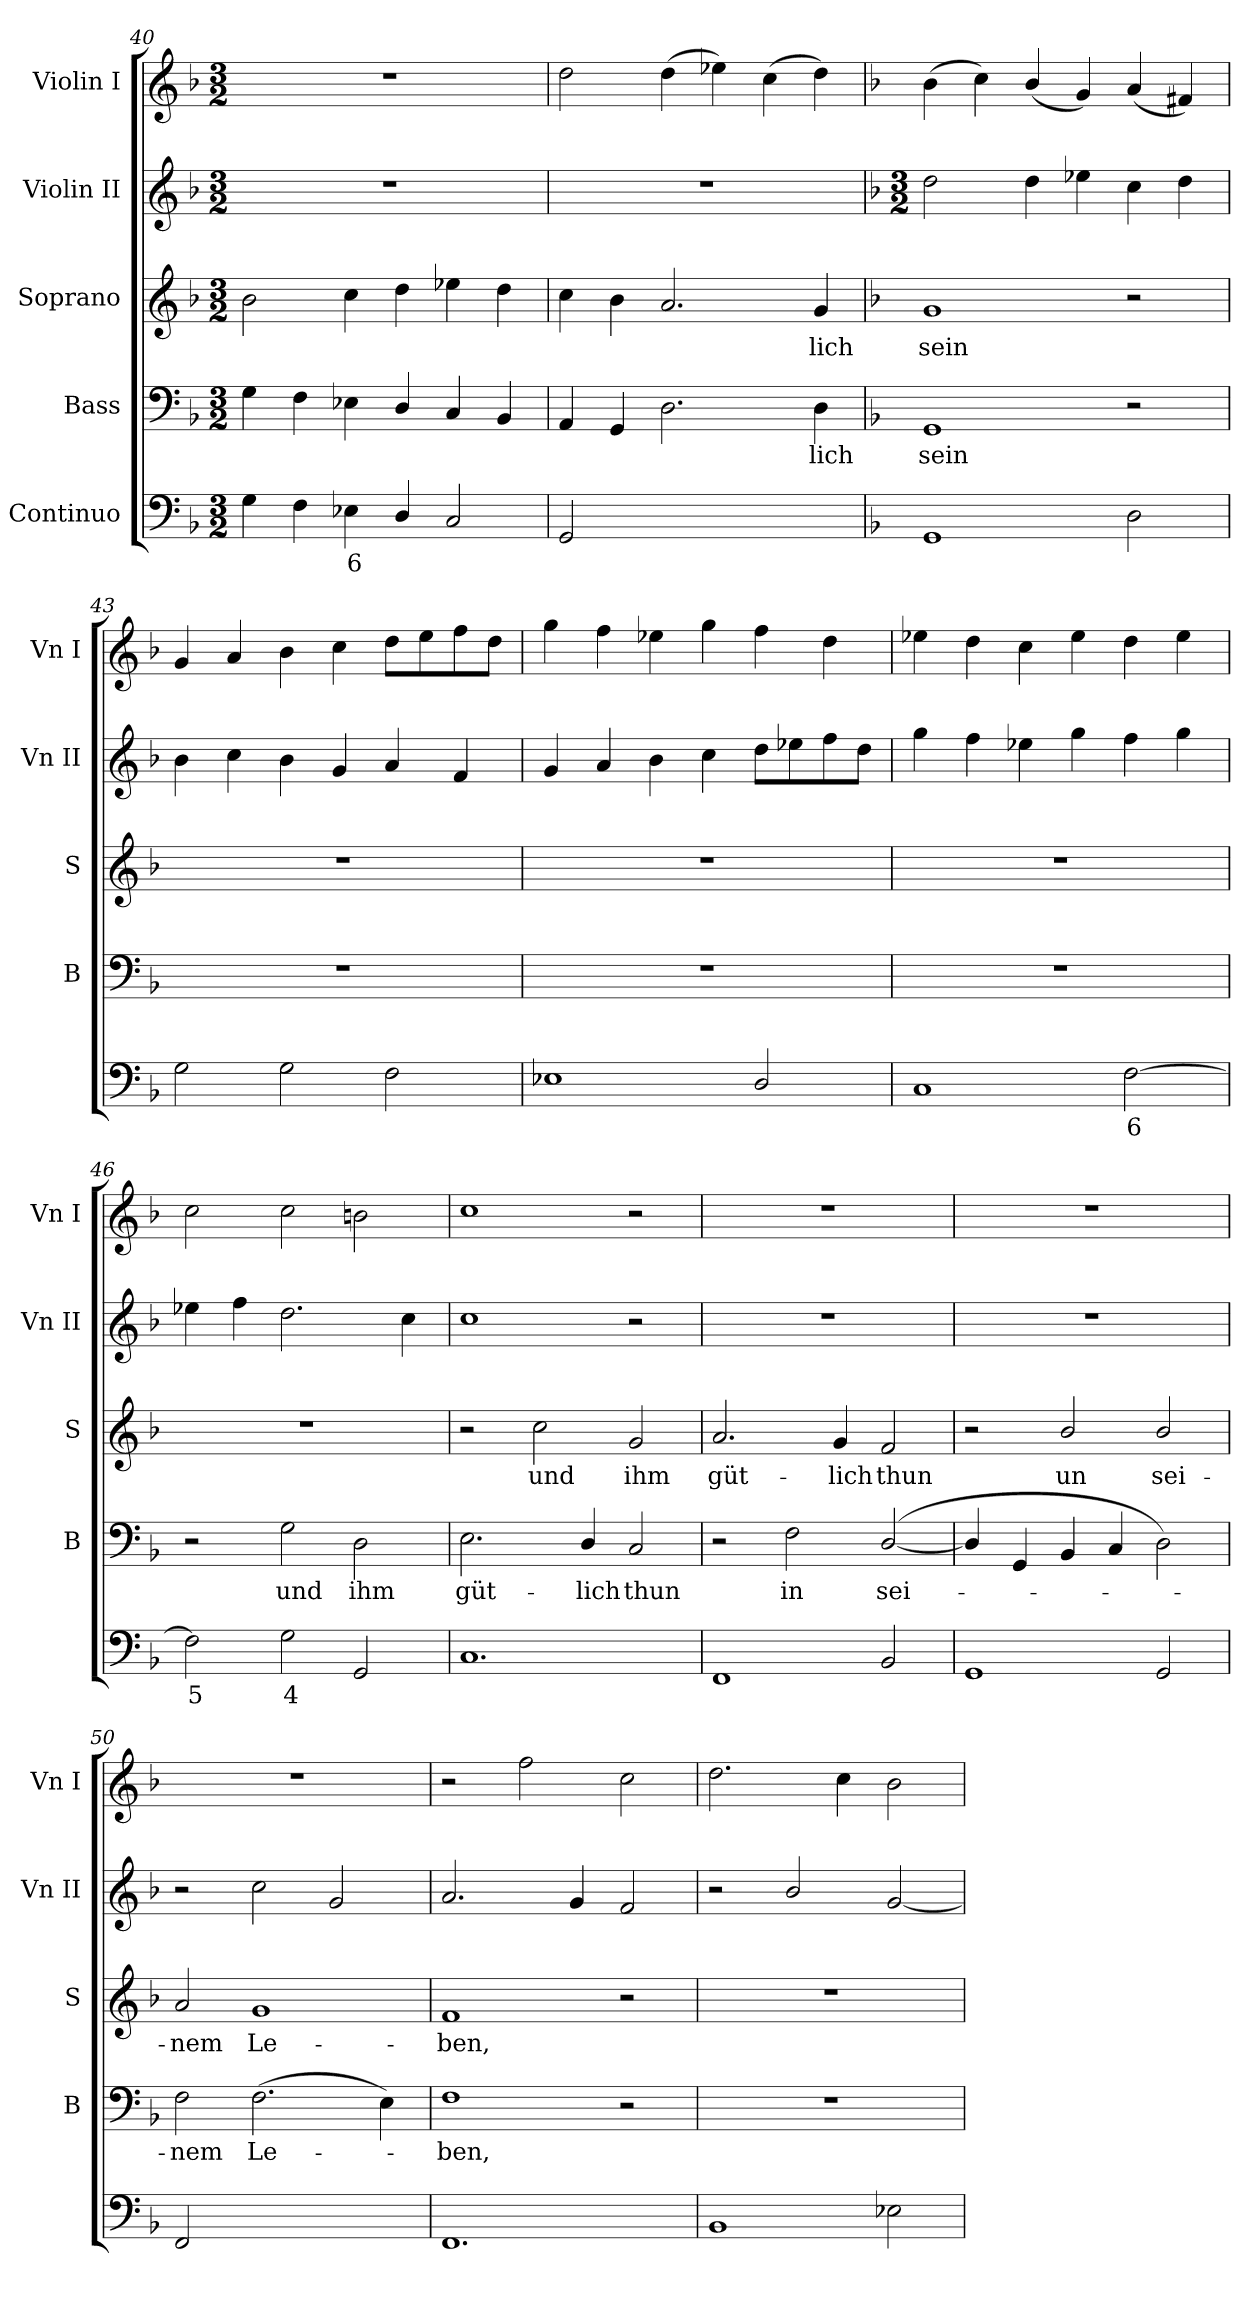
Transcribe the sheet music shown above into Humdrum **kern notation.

**kern	**text	**kern	**text	**kern	**text	**kern	**kern
*part5	*part5	*part4	*part4	*part3	*part3	*part2	*part1
*staff5	*staff5	*staff4	*staff4	*staff3	*staff3	*staff2	*staff1
*I"Continuo	*	*I"Bass	*	*I"Soprano	*	*I"Violin II	*I"Violin I
*	*	*I'B	*	*I'S	*	*I'Vn II	*I'Vn I
*clefF4	*	*clefF4	*	*clefG2	*	*clefG2	*clefG2
*k[b-]	*	*k[b-]	*	*k[b-]	*	*k[b-]	*k[b-]
*F:	*	*F:	*	*F:	*	*F:	*F:
*M3/2	*	*M3/2	*	*M3/2	*	*M3/2	*M3/2
=40	=40	=40	=40	=40	=40	=40	=40
!	!	!	!	!	!	!	!LO:N:vis=1
4G	.	4G	.	2b-	.	1.r	1.r
4F	.	4F	.	.	.	.	.
!	!LO:LY:b	!	!	!	!	!	!
4E-X	6	4E-X	.	4cc	.	.	.
4D/	.	4D/	.	4dd	.	.	.
2C	.	4C	.	4ee-X	.	.	.
.	.	4BB-	.	4dd	.	.	.
=41	=41	=41	=41	=41	=41	=41	=41
2GG	.	4AA	.	4cc	.	1.r	2dd
.	.	4GG	.	4b-\	.	.	.
!	!LO:LY:b	!	!	!	!	!	!
[2Dyy	4	2.D	.	2.a	.	.	(>4dd
.	.	.	.	.	.	.	4ee-X)
2Dyy]	.	.	.	.	.	.	(>4cc
!	!	!	!LO:LY:b	!	!LO:LY:b	!	!
.	.	4D	lich	4g	lich	.	4dd)
!!LO:LB:g=z
=42	=42	=42	=42	=42	=42	=42	=42
*	*	*	*	*	*	*k[b-]	*
*	*	*	*	*	*	*F:	*
*	*	*	*	*	*	*M3/2	*
!	!	!	!LO:LY:b	!	!LO:LY:b	!	!
1GG	.	1GG	sein	1g	sein	2dd	(>4b-
.	.	.	.	.	.	.	4cc)
.	.	.	.	.	.	4dd	(<4b-/
.	.	.	.	.	.	4ee-X	4g)
2D	.	2r	.	2r	.	4cc	(<4a
.	.	.	.	.	.	4dd	4f#X)
=43	=43	=43	=43	=43	=43	=43	=43
!	!	!LO:N:vis=1	!	!LO:N:vis=1	!	!	!
2G	.	1.r	.	1.r	.	4b-	4g
.	.	.	.	.	.	4cc	4a
2G	.	.	.	.	.	4b-	4b-
.	.	.	.	.	.	4g	4cc
2F	.	.	.	.	.	4a	8ddL
.	.	.	.	.	.	.	8ee
.	.	.	.	.	.	4f	8ff
.	.	.	.	.	.	.	8ddJ
=44	=44	=44	=44	=44	=44	=44	=44
!	!	!LO:N:vis=1	!	!LO:N:vis=1	!	!	!
1E-X	.	1.r	.	1.r	.	4g	4gg
.	.	.	.	.	.	4a	4ff
.	.	.	.	.	.	4b-	4ee-X
.	.	.	.	.	.	4cc	4gg
2D/	.	.	.	.	.	8ddL	4ff
.	.	.	.	.	.	8ee-	.
.	.	.	.	.	.	8ff	4dd
.	.	.	.	.	.	8ddJ	.
=45	=45	=45	=45	=45	=45	=45	=45
!	!	!LO:N:vis=1	!	!LO:N:vis=1	!	!	!
1C	.	1.r	.	1.r	.	4gg	4ee-X
.	.	.	.	.	.	4ff	4dd
.	.	.	.	.	.	4ee-X	4cc
.	.	.	.	.	.	4gg	4ee-
!	!LO:LY:b	!	!	!	!	!	!
[2F	6	.	.	.	.	4ff	4dd
.	.	.	.	.	.	4gg	4ee-
=46	=46	=46	=46	=46	=46	=46	=46
!	!LO:LY:b	!	!	!LO:N:vis=1	!	!	!
2F]	5	2r	.	1.r	.	4ee-X	2cc
.	.	.	.	.	.	4ff	.
!	!LO:LY:b	!	!LO:LY:b	!	!	!	!
2G	4	2G	und	.	.	2.dd	2cc
!	!	!	!LO:LY:b	!	!	!	!
2GG	.	2D	ihm	.	.	.	2bn
.	.	.	.	.	.	4cc	.
=47	=47	=47	=47	=47	=47	=47	=47
!	!	!	!LO:LY:b	!	!	!	!
1.C	.	2.E	güt-	2r	.	1cc	1cc
!	!	!	!	!	!LO:LY:b	!	!
.	.	.	.	2cc	und	.	.
!	!	!	!LO:LY:b	!	!	!	!
.	.	4D/	-lich	.	.	.	.
!	!	!	!LO:LY:b	!	!LO:LY:b	!	!
.	.	2C	thun	2g	ihm	2r	2r
=48	=48	=48	=48	=48	=48	=48	=48
!	!	!	!	!	!LO:LY:b	!LO:N:vis=1	!LO:N:vis=1
1FF	.	2r	.	2.a	güt-	1.r	1.r
!	!	!	!LO:LY:b	!	!	!	!
.	.	2F	in	.	.	.	.
!	!	!	!	!	!LO:LY:b	!	!
.	.	.	.	4g	-lich	.	.
!	!	!	!LO:LY:b	!	!LO:LY:b	!	!
2BB-	.	(<[2D/	sei-	2f	thun	.	.
!!LO:LB:g=z
=49	=49	=49	=49	=49	=49	=49	=49
!	!	!	!	!	!	!LO:N:vis=1	!LO:N:vis=1
1GG	.	4D/]	.	2r	.	1.r	1.r
.	.	4GG	.	.	.	.	.
!	!	!	!	!	!LO:LY:b	!	!
.	.	4BB-	.	2b-/	un	.	.
.	.	4C	.	.	.	.	.
!	!	!	!	!	!LO:LY:b	!	!
2GG	.	2D)	.	2b-/	sei-	.	.
=50	=50	=50	=50	=50	=50	=50	=50
!	!	!	!LO:LY:b	!	!LO:LY:b	!	!LO:N:vis=1
2FF	.	2F	nem	2a	-nem	2r	1.r
!	!LO:LY:b	!	!LO:LY:b	!	!LO:LY:b	!	!
[2Cyy	4	(>2.F	Le-	1g	Le-	2cc	.
!	!LO:LY:b	!	!	!	!	!	!
2Cyy]	3	.	.	.	.	2g	.
.	.	4E)	.	.	.	.	.
=51	=51	=51	=51	=51	=51	=51	=51
!	!	!	!LO:LY:b	!	!LO:LY:b	!	!
1.FF	.	1F	ben,	1f	-ben,	2.a	2r
.	.	.	.	.	.	.	2ff
.	.	.	.	.	.	4g	.
.	.	2r	.	2r	.	2f	2cc
=52	=52	=52	=52	=52	=52	=52	=52
!	!	!LO:N:vis=1	!	!LO:N:vis=1	!	!	!
1BB-	.	1.r	.	1.r	.	2r	2.dd
.	.	.	.	.	.	2b-/	.
.	.	.	.	.	.	.	4cc
2E-X	.	.	.	.	.	[2g	2b-
=	=	=	=	=	=	=	=
*-	*-	*-	*-	*-	*-	*-	*-
